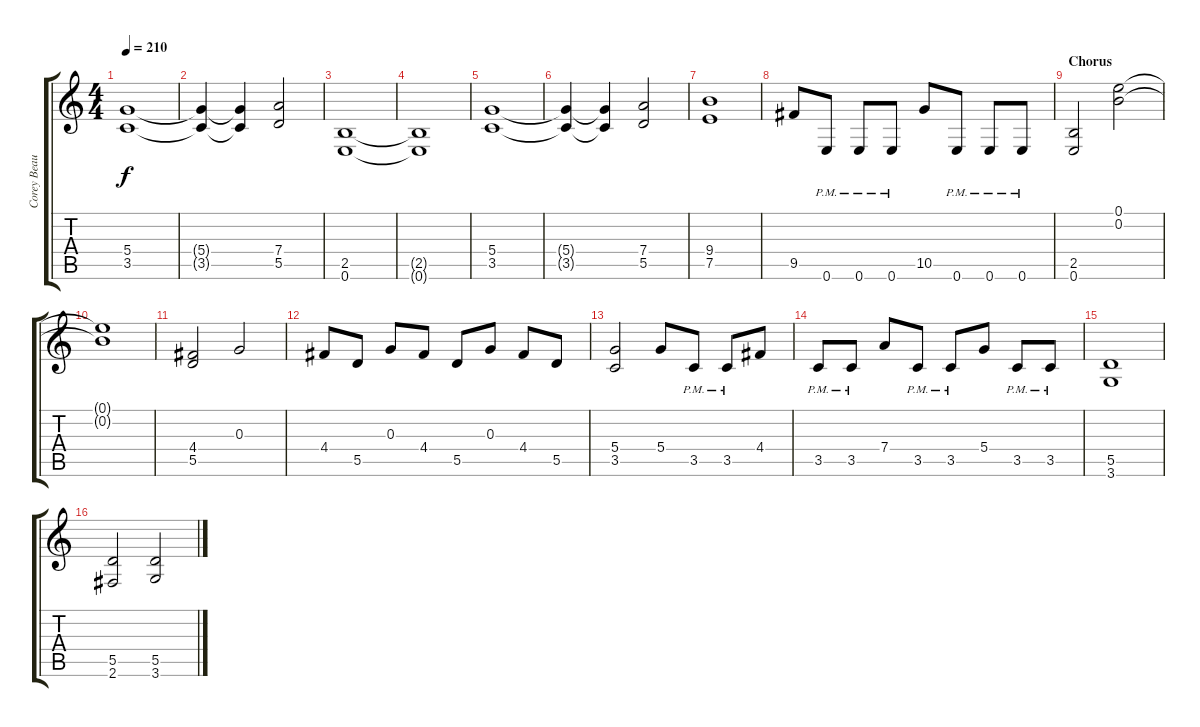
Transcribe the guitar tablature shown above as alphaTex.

\track ("Corey Beaulieu" "Corey Beau") {instrument distortionguitar}
\staff {score tabs}
\tuning (E4 B3 G3 D3 A2 E2) {hide}
\ts (4 4)
\tempo 210
\clef g2
\ks c
(5.4 3.5).1{dy f} |
(5.4{t} 3.5{t}).4 (5.4{t} 3.5{t}).4 (7.4 5.5).2 |
(2.5 0.6).1 |
(2.5{t} 0.6{t}).1 |
(5.4 3.5).1 |
(5.4{t} 3.5{t}).4 (5.4{t} 3.5{t}).4 (7.4 5.5).2 |
(9.4 7.5).1 |
9.5.8 0.6{pm}.8 0.6{pm}.8 0.6{pm}.8 10.5.8 0.6{pm}.8 0.6{pm}.8 0.6{pm}.8 |
\section ("" "Chorus")
(2.5 0.6).2 (0.1 0.2).2 |
(0.1{t} 0.2{t}).1 |
(4.4 5.5).2 0.3.2 |
4.4.8 5.5.8 0.3.8 4.4.8 5.5.8 0.3.8 4.4.8 5.5.8 |
(5.4 3.5).2 5.4.8 3.5{pm}.8 3.5{pm}.8 4.4.8 |
3.5{pm}.8 3.5{pm}.8 7.4.8 3.5{pm}.8 3.5{pm}.8 5.4.8 3.5{pm}.8 3.5{pm}.8 |
(5.5 3.6).1 |
(5.5 2.6).2 (5.5 3.6).2
